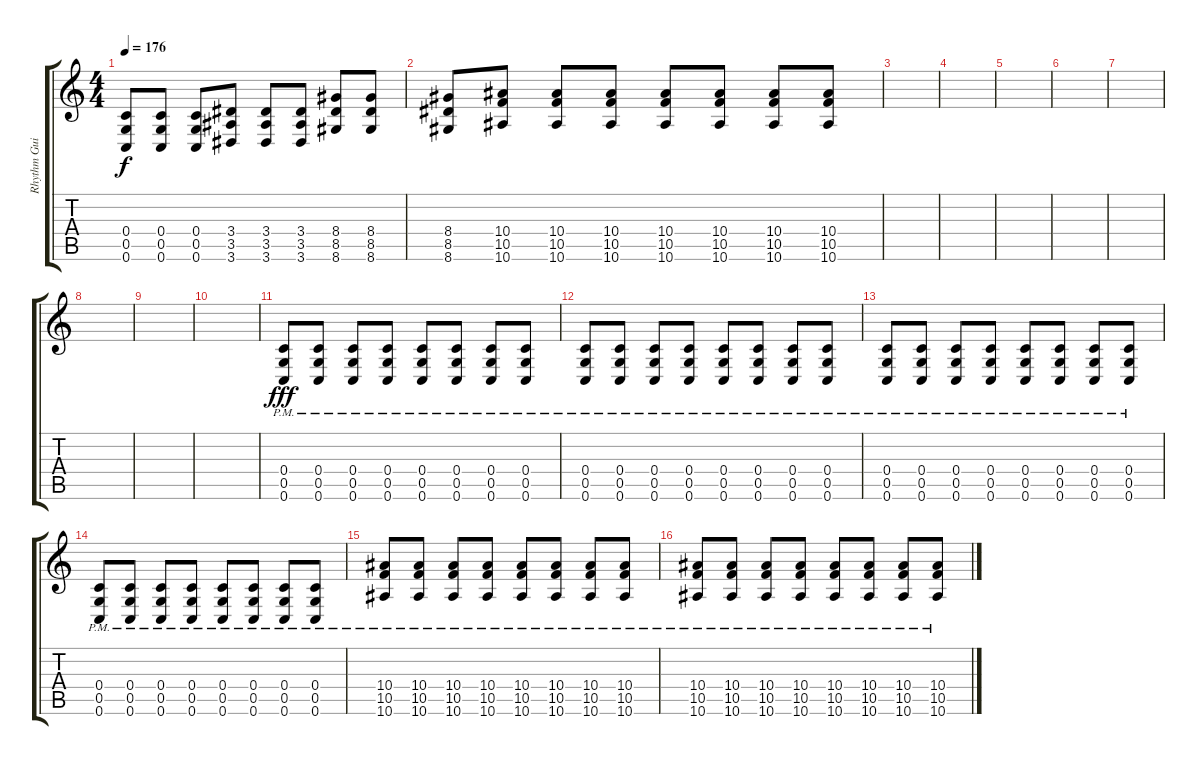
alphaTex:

\track ("Rhythm Guitar" "Rhythm Gui") {instrument overdrivenguitar}
\staff {score tabs}
\tuning (D4 A3 F3 C3 G2 C2) {hide}
\ts (4 4)
\tempo 176
\clef g2
\ks c
(0.4 0.5 0.6).8{dy f} (0.4 0.5 0.6).8 (0.4 0.5 0.6).8 (3.4 3.5 3.6).8 (3.4 3.5 3.6).8 (3.4 3.5 3.6).8 (8.4 8.5 8.6).8 (8.4 8.5 8.6).8 |
(8.4 8.5 8.6).8 (10.4 10.5 10.6).8 (10.4 10.5 10.6).8 (10.4 10.5 10.6).8 (10.4 10.5 10.6).8 (10.4 10.5 10.6).8 (10.4 10.5 10.6).8 (10.4 10.5 10.6).8 |
|
|
|
|
|
|
|
|
(0.4{pm} 0.5{pm} 0.6{pm}).8{dy fff volume 16} (0.4{pm} 0.5{pm} 0.6{pm}).8 (0.4{pm} 0.5{pm} 0.6{pm}).8 (0.4{pm} 0.5{pm} 0.6{pm}).8 (0.4{pm} 0.5{pm} 0.6{pm}).8 (0.4{pm} 0.5{pm} 0.6{pm}).8 (0.4{pm} 0.5{pm} 0.6{pm}).8 (0.4{pm} 0.5{pm} 0.6{pm}).8 |
(0.4{pm} 0.5{pm} 0.6{pm}).8 (0.4{pm} 0.5{pm} 0.6{pm}).8 (0.4{pm} 0.5{pm} 0.6{pm}).8 (0.4{pm} 0.5{pm} 0.6{pm}).8 (0.4{pm} 0.5{pm} 0.6{pm}).8 (0.4{pm} 0.5{pm} 0.6{pm}).8 (0.4{pm} 0.5{pm} 0.6{pm}).8 (0.4{pm} 0.5{pm} 0.6{pm}).8 |
(0.4{pm} 0.5{pm} 0.6{pm}).8 (0.4{pm} 0.5{pm} 0.6{pm}).8 (0.4{pm} 0.5{pm} 0.6{pm}).8 (0.4{pm} 0.5{pm} 0.6{pm}).8 (0.4{pm} 0.5{pm} 0.6{pm}).8 (0.4{pm} 0.5{pm} 0.6{pm}).8 (0.4{pm} 0.5{pm} 0.6{pm}).8 (0.4{pm} 0.5{pm} 0.6{pm}).8 |
(0.4{pm} 0.5{pm} 0.6{pm}).8 (0.4{pm} 0.5{pm} 0.6{pm}).8 (0.4{pm} 0.5{pm} 0.6{pm}).8 (0.4{pm} 0.5{pm} 0.6{pm}).8 (0.4{pm} 0.5{pm} 0.6{pm}).8 (0.4{pm} 0.5{pm} 0.6{pm}).8 (0.4{pm} 0.5{pm} 0.6{pm}).8 (0.4{pm} 0.5{pm} 0.6{pm}).8 |
(10.4{pm} 10.5{pm} 10.6{pm}).8 (10.4{pm} 10.5{pm} 10.6{pm}).8 (10.4{pm} 10.5{pm} 10.6{pm}).8 (10.4{pm} 10.5{pm} 10.6{pm}).8 (10.4{pm} 10.5{pm} 10.6{pm}).8 (10.4{pm} 10.5{pm} 10.6{pm}).8 (10.4{pm} 10.5{pm} 10.6{pm}).8 (10.4{pm} 10.5{pm} 10.6{pm}).8 |
(10.4{pm} 10.5{pm} 10.6{pm}).8 (10.4{pm} 10.5{pm} 10.6{pm}).8 (10.4{pm} 10.5{pm} 10.6{pm}).8 (10.4{pm} 10.5{pm} 10.6{pm}).8 (10.4 10.5{pm} 10.6{pm}).8 (10.4{pm} 10.5{pm} 10.6{pm}).8 (10.4{pm} 10.5{pm} 10.6{pm}).8 (10.4{pm} 10.5{pm} 10.6{pm}).8
